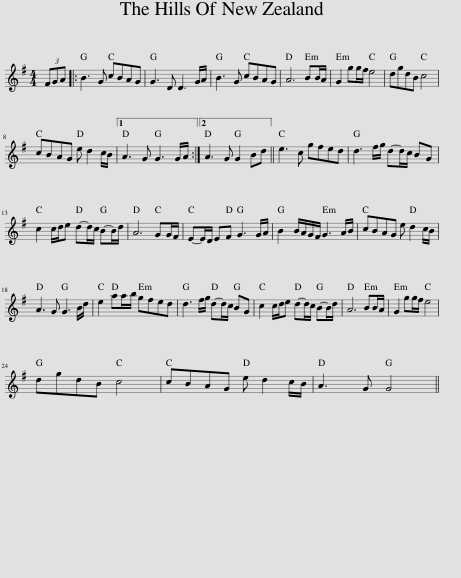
X:1
L:1/8
M:4/4
I:linebreak $
K:G
V:1 treble
V:1
 (3FGA |: B3 G cBAG | G3 D D3 G/A/ | B3 G cBAG | A6 BB/A/ | %5
 G2 gg/f/ e4 | dgdB c4 |$ cBAG e d2 c/B/ |1 A3 G G3 G/A/ :|2 A3 G G2 Bd || %10
 e3 c gfed | d3 f/g/ d-d/c/ BG |$ c2 c/d/e d-d/c/ B-B/d/ | A6 GG/F/ | E-E/D/ EF G3 G/A/ | %15
 B2 B/A/G/F/ G3 A/B/ | cBAG e d2 c/B/ |$ A3 G G3 B/d/ | e2 aa/b/ gfed | d3 f/g/ d-d/c/ BG | %20
 c2 c/d/e d-d/c/ B-B/d/ | A6 BB/A/ | G2 gg/f/ e4 |$ dgdB c4 | cBAG e d2 c/B/ | %25
 A3 G G4 || %26
